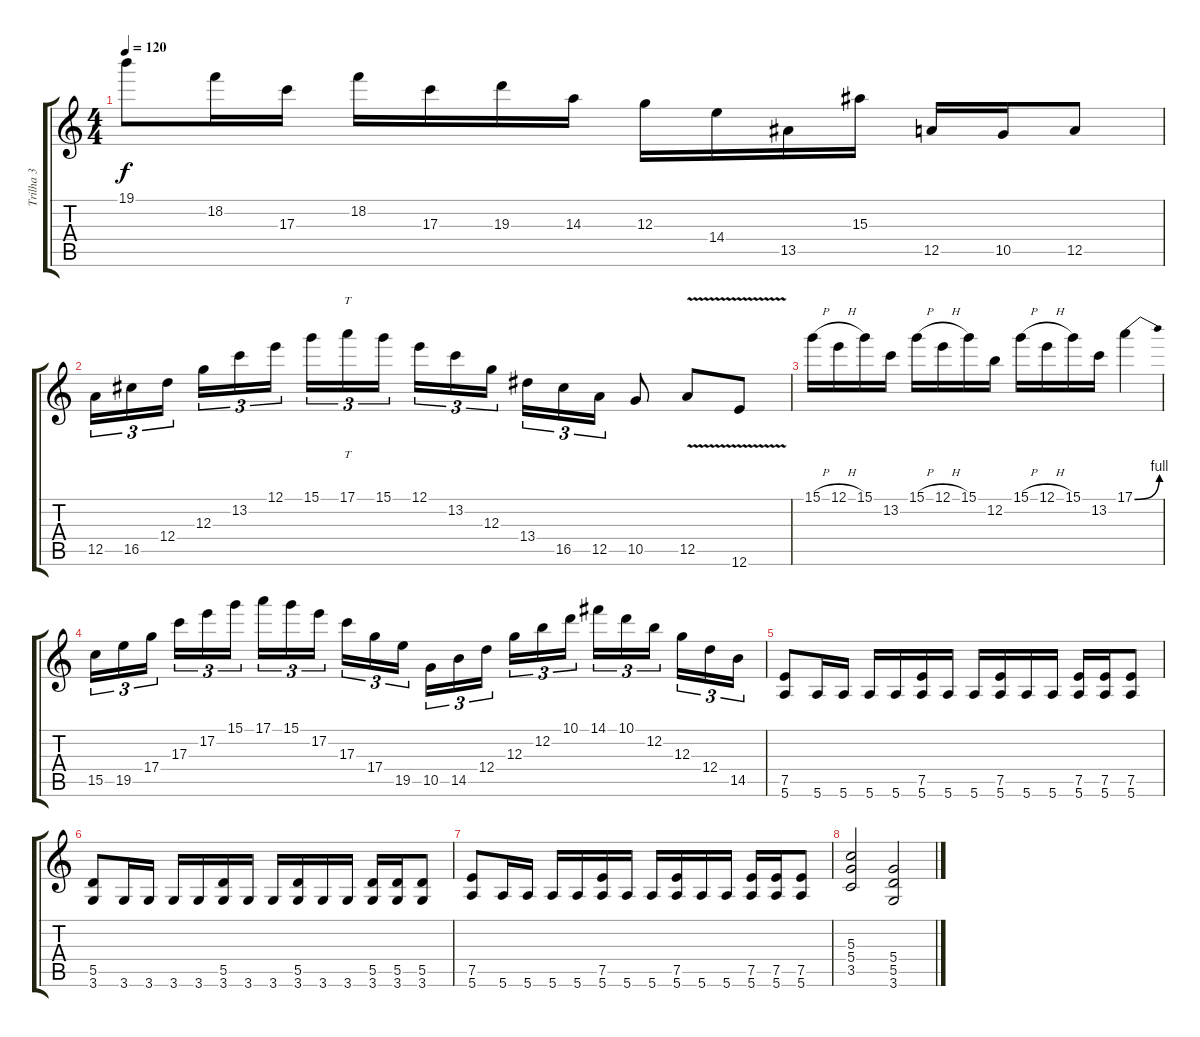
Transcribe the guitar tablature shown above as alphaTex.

\track ("Trilha 3" "Trilha 3") {instrument distortionguitar}
\staff {score tabs}
\tuning (E4 B3 G3 D3 A2 E2) {hide}
\ts (4 4)
\tempo 120
\clef g2
\ks c
19.1.8{dy f} 18.2.16 17.3.16 18.2.16 17.3.16 19.3.16 14.3.16 12.3.16 14.4.16 13.5.16 15.3.16 12.5.16 10.5.16 12.5.8 |
12.5.16{tu (3 2)} 16.5.16{tu (3 2)} 12.4.16{tu (3 2)} 12.3.16{tu (3 2)} 13.2.16{tu (3 2)} 12.1.16{tu (3 2)} 15.1.16{tu (3 2)} 17.1.16{tt tu (3 2)} 15.1.16{tu (3 2)} 12.1.16{tu (3 2)} 13.2.16{tu (3 2)} 12.3.16{tu (3 2)} 13.4.16{tu (3 2)} 16.5.16{tu (3 2)} 12.5.16{tu (3 2)} 10.5.8 12.5{v}.8 12.6{v}.8 |
15.1{h}.16 12.1{h}.16 15.1.16 13.2.16 15.1{h}.16 12.1{h}.16 15.1.16 12.2.16 15.1{h}.16 12.1{h}.16 15.1.16 13.2.16 17.1{be (bend 0 0 60 4)}.4 |
15.5.16{tu (3 2)} 19.5.16{tu (3 2)} 17.4.16{tu (3 2)} 17.3.16{tu (3 2)} 17.2.16{tu (3 2)} 15.1.16{tu (3 2)} 17.1.16{tu (3 2)} 15.1.16{tu (3 2)} 17.2.16{tu (3 2)} 17.3.16{tu (3 2)} 17.4.16{tu (3 2)} 19.5.16{tu (3 2)} 10.5.16{tu (3 2)} 14.5.16{tu (3 2)} 12.4.16{tu (3 2)} 12.3.16{tu (3 2)} 12.2.16{tu (3 2)} 10.1.16{tu (3 2)} 14.1.16{tu (3 2)} 10.1.16{tu (3 2)} 12.2.16{tu (3 2)} 12.3.16{tu (3 2)} 12.4.16{tu (3 2)} 14.5.16{tu (3 2)} |
(7.5 5.6).8 5.6.16 5.6.16 5.6.16 5.6.16 (7.5 5.6).16 5.6.16 5.6.16 (7.5 5.6).16 5.6.16 5.6.16 (7.5 5.6).16 (7.5 5.6).16 (7.5 5.6).8 |
(5.5 3.6).8 3.6.16 3.6.16 3.6.16 3.6.16 (5.5 3.6).16 3.6.16 3.6.16 (5.5 3.6).16 3.6.16 3.6.16 (5.5 3.6).16 (5.5 3.6).16 (5.5 3.6).8 |
(7.5 5.6).8 5.6.16 5.6.16 5.6.16 5.6.16 (7.5 5.6).16 5.6.16 5.6.16 (7.5 5.6).16 5.6.16 5.6.16 (7.5 5.6).16 (7.5 5.6).16 (7.5 5.6).8 |
(5.3 5.4 3.5).2 (5.4 5.5 3.6).2
